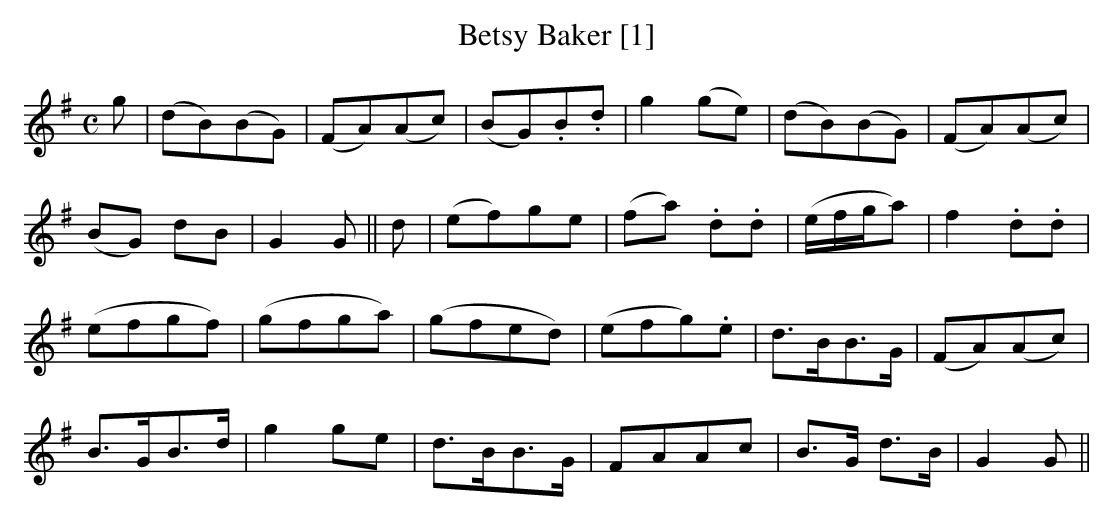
X:1
T:Betsy Baker [1]
M:C
L:1/8
K:G
g|(dB)(BG) |(FA)(Ac)|(BG).B.d|g2 (ge)|(dB)(BG)|(FA)(Ac)|
(BG) dB|G2 G||d|(ef)ge |(fa) .d.d|(e/f/g/a)|f2 .d.d|
(efgf)|(gfga)|(gfed)|(efg).e|d>BB>G|(FA)(Ac)|
B>GB>d|g2 ge|d>BB>G|FAAc|B>G d>B|G2G||
